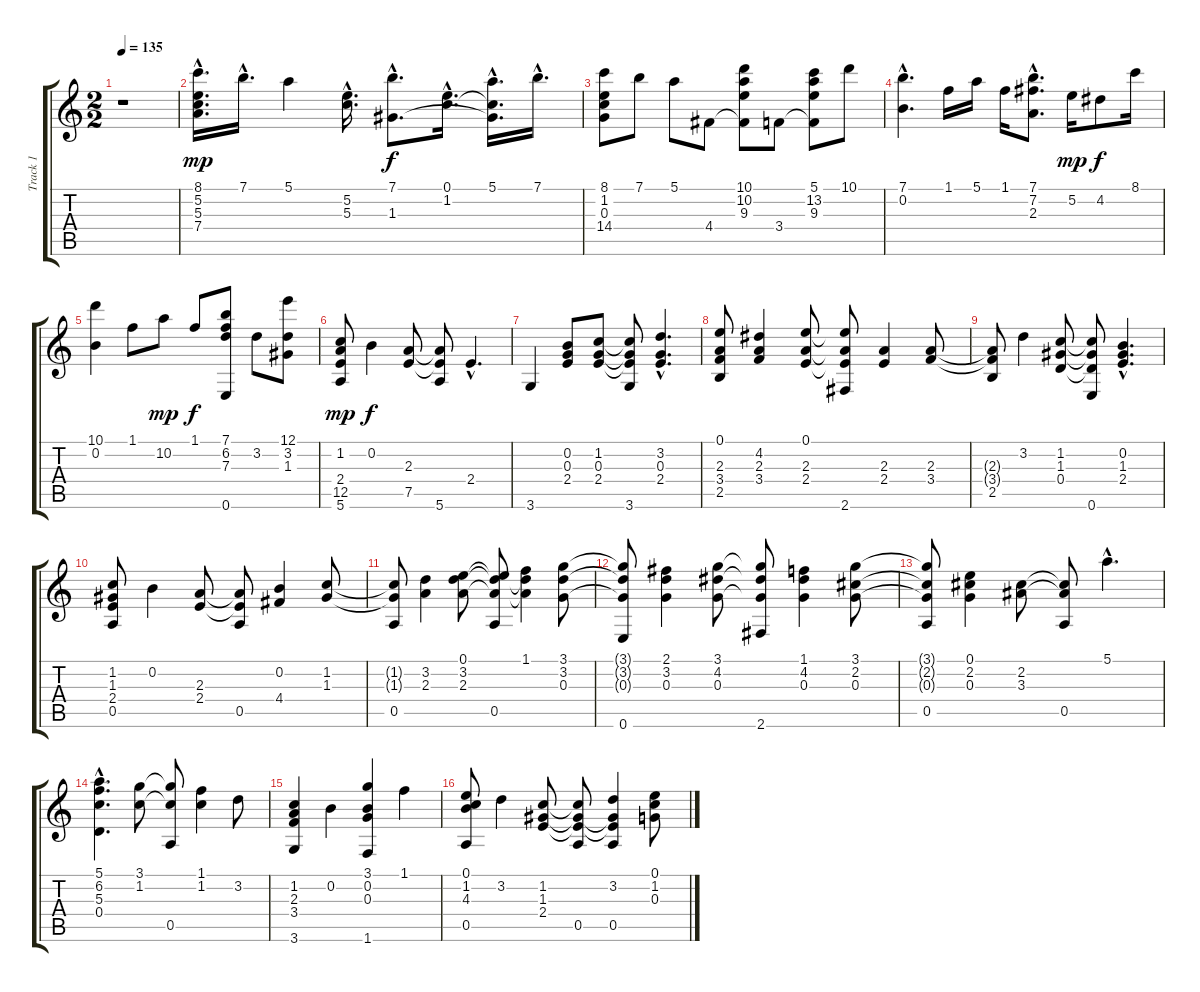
\track ("Track 1" "Track 1") {instrument acousticguitarnylon}
\staff {score tabs}
\tuning (E4 B3 G3 D3 A2 E2) {hide}
\ts (2 2)
\tempo 135
\clef g2
\ks c
r.1{dy mp instrument acousticguitarnylon} |
(8.1{hac} 5.2{hac} 5.3{hac} 7.4{hac}).16{d balance 8} 7.1{hac}.16{d} 5.1.4 (5.2{hac} 5.3{hac}).16{d} (7.1{hac} 1.3{hac}).8{d dy f} (0.1{hac} 1.2{hac}).16{d} (5.1{hac} 1.2{hac t} 1.3{hac t}).16{d} 7.1{hac}.16{d} |
(8.1 1.2 0.3 14.4).8 7.1.8 5.1.8 4.4.8 (10.1 10.2 9.3 4.4{t}).8 3.4.8 (5.1 13.2 9.3 3.4{t}).8 10.1.8 |
(7.1{hac} 0.2{hac}).4{d} 1.1.16 5.1.16 1.1.16 (7.1{hac} 7.2{hac} 2.3{hac}).8{d} 5.2.16{dy mp} 4.2.8{dy f} 8.1.16 |
(10.1 0.2).4 1.1.8 10.2.8{dy mp} 1.1.8{dy f} (7.1 6.2 7.3 0.6).8 3.2.8 (12.1 3.2 1.3).8 |
(1.2 2.4 12.5 5.6).8{dy mp} 0.2.4{dy f} (2.3 7.5).8 (2.3{t} 7.5{t} 5.6).8 2.4{hac}.4{d} |
3.6.4 (0.2 0.3 2.4).8 (1.2 0.3 2.4).8 (1.2{t} 0.3{t} 2.4{t} 3.6).8 (3.2{hac} 0.3{hac} 2.4{hac}).4{d} |
(0.1 2.3 3.4 2.5).8 (4.2 2.3 3.4).4 (0.1 2.3 2.4).8 (0.1{t} 2.3{t} 2.4{t} 2.6).8 (2.3 2.4).4 (2.3 3.4).8 |
(2.3{t} 3.4{t} 2.5).8 3.2.4 (1.2 1.3 0.4).8 (1.2{t} 1.3{t} 0.4{t} 0.6).8 (0.2{hac} 1.3{hac} 2.4{hac}).4{d} |
(1.2 1.3 2.4 0.5).8 0.2.4 (2.3 2.4).8 (2.3{t} 2.4{t} 0.5).8 (0.2 4.4).4 (1.2 1.3).8 |
(1.2{t} 1.3{t} 0.5).8 (3.2 2.3).4 (0.1 3.2 2.3).8 (0.1{t} 3.2{t} 2.3{t} 0.5).8 (1.1 3.2{t} 2.3{t}).4 (3.1 3.2 0.3).8 |
(3.1{t} 3.2{t} 0.3{t} 0.6).8 (2.1 3.2 0.3).4 (3.1 4.2 0.3).8 (3.1{t} 4.2{t} 0.3{t} 2.6).8 (1.1 4.2 0.3).4 (3.1 2.2 0.3).8 |
(3.1{t} 2.2{t} 0.3{t} 0.5).8 (0.1 2.2 0.3).4 (2.2 3.3).8 (2.2{t} 3.3{t} 0.5).8 5.1{hac}.4{d} |
(5.1{hac} 6.2{hac} 5.3{hac} 0.4{hac}).4{d} (3.1 1.2).8 (3.1{t} 1.2{t} 0.5).8 (1.1 1.2).4 3.2.8 |
(1.2 2.3 3.4 3.6).4 0.2.4 (3.1 0.2 0.3 1.6).4 1.1.4 |
(0.1 1.2 4.3 0.5).8 3.2.4 (1.2 1.3 2.4).8 (1.2{t} 1.3{t} 2.4{t} 0.5).8 (3.2 1.3{t} 2.4{t} 0.5).4 (0.1 1.2 0.3).8
